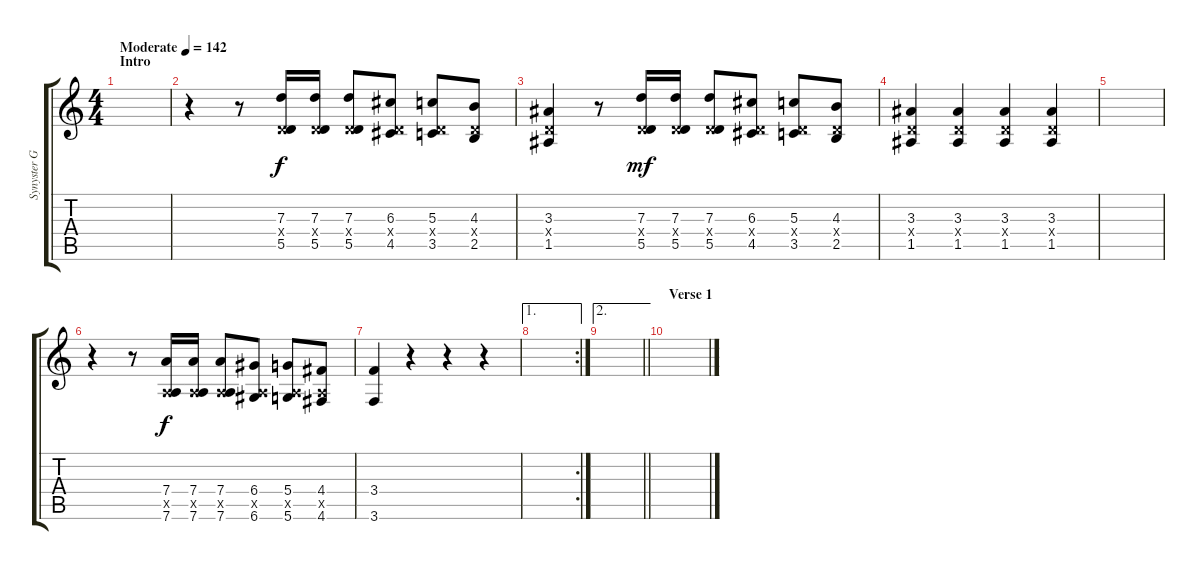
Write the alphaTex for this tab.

\track ("Synyster Gates Solo/Lead " "Synyster G") {instrument distortionguitar}
\staff {score tabs}
\tuning (E4 B3 G3 D3 A2 D2) {hide}
\ts (4 4)
\section ("" "Intro")
\tempo (142 "Moderate")
\clef g2
\ks c
|
r.4 r.8 (7.3 0.4{x} 5.5).16 (7.3 0.4{x} 5.5).16 (7.3 0.4{x} 5.5).8 (6.3 0.4{x} 4.5).8 (5.3 0.4{x} 3.5).8 (4.3 0.4{x} 2.5).8 |
(3.3 0.4{x} 1.5).4 r.8 (7.3 0.4{x} 5.5).16{dy mf} (7.3 0.4{x} 5.5).16 (7.3 0.4{x} 5.5).8 (6.3 0.4{x} 4.5).8 (5.3 0.4{x} 3.5).8 (4.3 0.4{x} 2.5).8 |
(3.3 0.4{x} 1.5).4 (3.3 0.4{x} 1.5).4 (3.3 0.4{x} 1.5).4 (3.3 0.4{x} 1.5).4 |
|
r.4 r.8 (7.4 0.5{x} 7.6).16{dy f} (7.4 0.5{x} 7.6).16 (7.4 0.5{x} 7.6).8 (6.4 0.5{x} 6.6).8 (5.4 0.5{x} 5.6).8 (4.4 0.5{x} 4.6).8 |
(3.4 3.6).4 r.4 r.4 r.4 |
\ae 1
\rc 2
|
\ae 2
\barLineRight lightlight
|
\section ("" "Verse 1")
